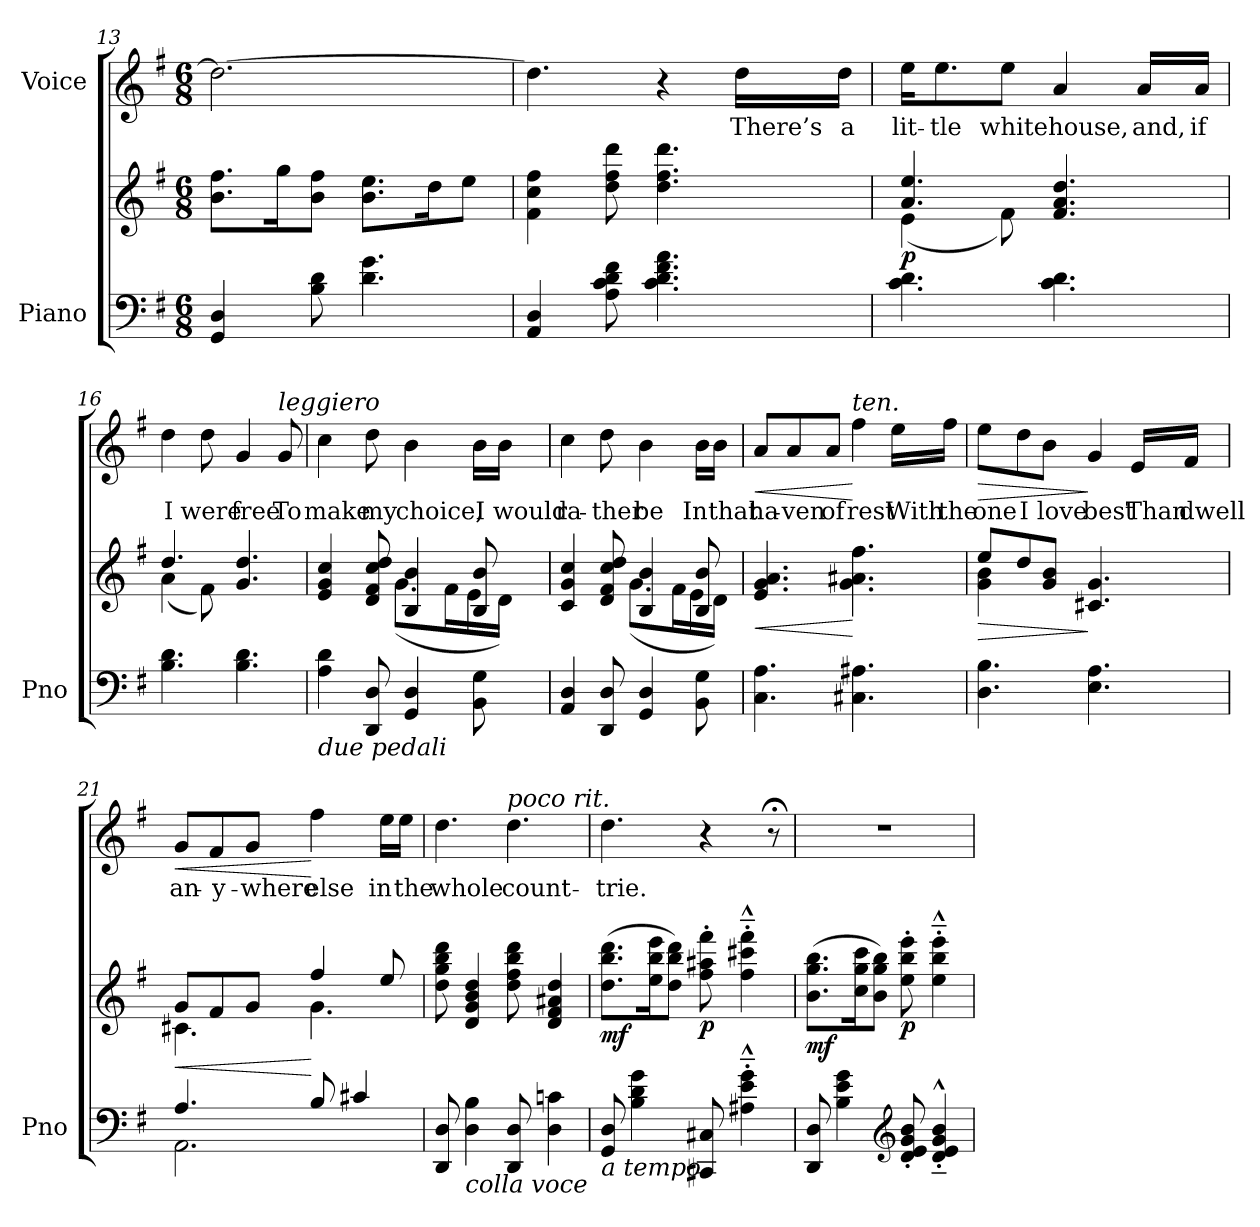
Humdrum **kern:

**kern	**kern	**dynam	**kern	**text	**dynam
*part2	*part2	*part2	*part1	*part1	*part1
*staff3	*staff2	*staff2/3	*staff1	*staff1	*staff1
*I"Piano	*	*	*I"Voice	*	*
*I'Pno	*	*	*	*	*
*clefF4	*clefG2	*	*clefG2	*	*
*k[f#]	*k[f#]	*	*k[f#]	*	*
*M6/8	*M6/8	*	*M6/8	*	*
=13	=13	=13	=13	=13	=13
4GG/ 4D/	8.b\ 8.ff#\L	.	2.dd\_	.	.
.	16gg\K	.	.	.	.
8B\ 8d\	8b\ 8ff#\J	.	.	.	.
4.d\ 4.g\	8.b\ 8.ee\L	.	.	.	.
.	16dd\K	.	.	.	.
.	8ee\J	.	.	.	.
!!LO:LB:g=z
=14	=14	=14	=14	=14	=14
4AA/ 4D/	4f#\ 4cc\ 4ff#\	.	4.dd\]	.	.
8A\ 8c\ 8d\ 8f#\	8dd\ 8ff#\ 8ddd\	.	.	.	.
4.c\ 4.d\ 4.f#\ 4.a\	4.dd\ 4.ff#\ 4.ddd\	.	4r	.	.
!	!	!	!	!LO:LY:b	!
.	.	.	16dd\LL	There’s	.
!	!	!	!	!LO:LY:b	!
.	.	.	16dd\JJ	a	.
=15	=15	=15	=15	=15	=15
*	*^	*	*	*	*
!	!	!	!LO:DY:b	!	!LO:LY:b	!
4.c\ 4.d\	4.a/ 4.ee/	(4e\	p	16ee\KL	lit-	.
!	!	!	!	!	!LO:LY:b	!
.	.	.	.	8.ee\	-tle	.
!	!	!	!	!	!LO:LY:b	!
.	.	8f#\)	.	8ee\J	white	.
!	!	!	!	!	!LO:LY:b	!
4.c\ 4.d\	4.f#/ 4.a/ 4.dd/	4.ryy	.	4a/	house,	.
!	!	!	!	!	!LO:LY:b	!
.	.	.	.	16a/LL	and,	.
!	!	!	!	!	!LO:LY:b	!
.	.	.	.	16a/JJ	if	.
=16	=16	=16	=16	=16	=16	=16
!	!	!	!	!	!LO:LY:b	!
4.B\ 4.d\	4.dd/	(4a\	.	4dd\	I	.
!	!	!	!	!	!LO:LY:b	!
.	.	8f#\)	.	8dd\	were	.
!	!	!	!	!	!LO:LY:b	!
4.B\ 4.d\	4.g/ 4.dd/	4.ryy	.	4g/	free	.
!	!	!	!	!LO:TX:a:i:t=leggiero	!	!
!	!	!	!	!	!LO:LY:b	!
.	.	.	.	8g/	To	.
!!LO:LB:g=z
=17	=17	=17	=17	=17	=17	=17
!LO:TX:b:i:t=due pedali	!	!	!	!	!	!
!	!	!	!	!	!LO:LY:b	!
4A\ 4d\	4e/ 4g/ 4cc/	4.ryy	.	4cc\	make	.
!	!	!	!	!	!LO:LY:b	!
8DD/ 8D/	8d/ 8f#/ 8cc/ 8dd/	.	.	8dd\	my	.
!	!	!	!	!	!LO:LY:b	!
4GG/ 4D/	4B/ 4b/	(8.g\L	.	4b\	choice,	.
.	.	16f#\L	.	.	.	.
!	!	!	!	!	!LO:LY:b	!
8BB\ 8G\	8B/ 8b/	16e\	.	16b\LL	I	.
!	!	!	!	!	!LO:LY:b	!
.	.	16d\JJ)	.	16b\JJ	would	.
=18	=18	=18	=18	=18	=18	=18
!	!	!	!	!	!LO:LY:b	!
4AA/ 4D/	4c/ 4g/ 4cc/	4.ryy	.	4cc\	ra-	.
!	!	!	!	!	!LO:LY:b	!
8DD/ 8D/	8d/ 8f#/ 8cc/ 8dd/	.	.	8dd\	-ther	.
!	!	!	!	!	!LO:LY:b	!
4GG/ 4D/	4B/ 4b/	(8.g\L	.	4b\	be	.
.	.	16f#\L	.	.	.	.
!	!	!	!	!	!LO:LY:b	!
8BB\ 8G\	8B/ 8b/	16e\	.	16b\LL	In	.
!	!	!	!	!	!LO:LY:b	!
.	.	16d\JJ)	.	16b\JJ	that	.
!!LO:PB:g=z
=19	=19	=19	=19	=19	=19	=19
!	!	!	!LO:HP:b	!	!LO:LY:b	!LO:HP:b
*	*v	*v	*	*	*	*
4.C\ 4.A\	4.e/ 4.g/ 4.a/	<	8a/L	ha-	<
!	!	!	!	!LO:LY:b	!
.	.	.	8a/	-ven	.
!	!	!	!	!LO:LY:b	!
.	.	.	8a/J	of	.
!	!	!	!LO:TX:a:i:t=ten.	!	!
!	!	!	!	!LO:LY:b	!
4.C#X\ 4.A#X\	4.g\ 4.a#X\ 4.ff#\	[	4ff#\	rest	[
!	!	!	!	!LO:LY:b	!
.	.	.	16ee\LL	With	.
!	!	!	!	!LO:LY:b	!
.	.	.	16ff#\JJ	the	.
=20	=20	=20	=20	=20	=20
!	!	!LO:HP:b	!	!LO:LY:b	!LO:HP:b
*	*^	*	*	*	*
4.D\ 4.B\	8ee/L	4g\ 4b\	>	8ee\L	one	>
!	!	!	!	!	!LO:LY:b	!
.	8dd/	.	.	8dd\	I	.
!	!	!	!	!	!LO:LY:b	!
.	8g/ 8b/J	2ryy	.	8b\J	love	.
!	!	!	!	!	!LO:LY:b	!
4.E\ 4.A\	4.c#X/ 4.g/	.	]	4g/	best	]
!	!	!	!	!	!LO:LY:b	!
.	.	.	.	16e/LL	Than	.
!	!	!	!	!	!LO:LY:b	!
.	.	.	.	16f#/JJ	dwell	.
!!LO:LB:g=z
=21	=21	=21	=21	=21	=21	=21
*^	*	*	*	*	*	*
!	!	!	!	!LO:HP:b	!	!LO:LY:b	!LO:HP:b
4.A/	2.AA\	8g/L	4.c#X\	<	8g/L	an-	<
!	!	!	!	!	!	!LO:LY:b	!
.	.	8f#/	.	.	8f#/	-y-	.
!	!	!	!	!	!	!LO:LY:b	!
.	.	8g/J	.	.	8g/J	-where	.
!	!	!	!	!	!	!LO:LY:b	!
8B/	.	4ff#/	4.g\	[	4ff#\	else	[
4c#X/	.	.	.	.	.	.	.
!	!	!	!	!	!	!LO:LY:b	!
.	.	8ee/	.	.	16ee\LL	in	.
!	!	!	!	!	!	!LO:LY:b	!
.	.	.	.	.	16ee\JJ	the	.
*v	*v	*	*	*	*	*	*
*	*v	*v	*	*	*	*
=22	=22	=22	=22	=22	=22
!	!	!	!	!LO:LY:b	!
8DD/ 8D/	8dd\ 8gg\ 8bb\ 8ddd\	.	4.dd\	whole	.
!LO:TX:b:i:t=colla voce	!	!	!	!	!
4D\ 4B\	4d/ 4g/ 4b/ 4dd/	.	.	.	.
!	!	!	!LO:TX:a:i:t=poco rit.	!	!
!	!	!	!	!LO:LY:b	!
8DD/ 8D/	8dd\ 8ff#\ 8bb\ 8ddd\	.	4.dd\	count-	.
4D\ 4cn\	4d/ 4f#/ 4a#X/ 4dd/	.	.	.	.
=23	=23	=23	=23	=23	=23
!LO:TX:b:i:t=a tempo	!	!	!	!	!
!	!	!LO:DY:b	!	!LO:LY:b	!
8GG/ 8D/	(8.dd\ 8.bb\ 8.ddd\L	mf	4.dd\	-trie.	.
4B\ 4d\ 4g\	.	.	.	.	.
.	16ee\ 16bb\ 16eee\K	.	.	.	.
.	8dd\ 8bb\ 8ddd\J)	.	.	.	.
!	!	!LO:DY:b	!	!	!
8CC#X/ 8C#X/	8ff#\' 8aa#X\' 8fff#\'	p	4r	.	.
4A#X\'~^^ 4e\'~^^ 4g\'~^^	4ff#\'~^^ 4ccc#X\'~^^ 4fff#\'~^^	.	.	.	.
.	.	.	8r;<	.	.
!!LO:LB:g=z
=24	=24	=24	=24	=24	=24
!	!	!LO:DY:b	!	!	!
8DD/ 8D/	(8.b\ 8.gg\ 8.bb\L	mf	2.r	.	.
4B\ 4e\ 4g\	.	.	.	.	.
.	16cc\ 16gg\ 16ccc\K	.	.	.	.
.	8b\ 8gg\ 8bb\J)	.	.	.	.
*clefG2	*	*	*	*	*
!	!	!LO:DY:b	!	!	!
8d/' 8e/' 8g/' 8b/'	8ee\' 8bb\' 8eee\'	p	.	.	.
4d/'~^^ 4e/'~^^ 4g/'~^^ 4b/'~^^	4ee\'~^^ 4bb\'~^^ 4eee\'~^^	.	.	.	.
=	=	=	=	=	=
*-	*-	*-	*-	*-	*-
